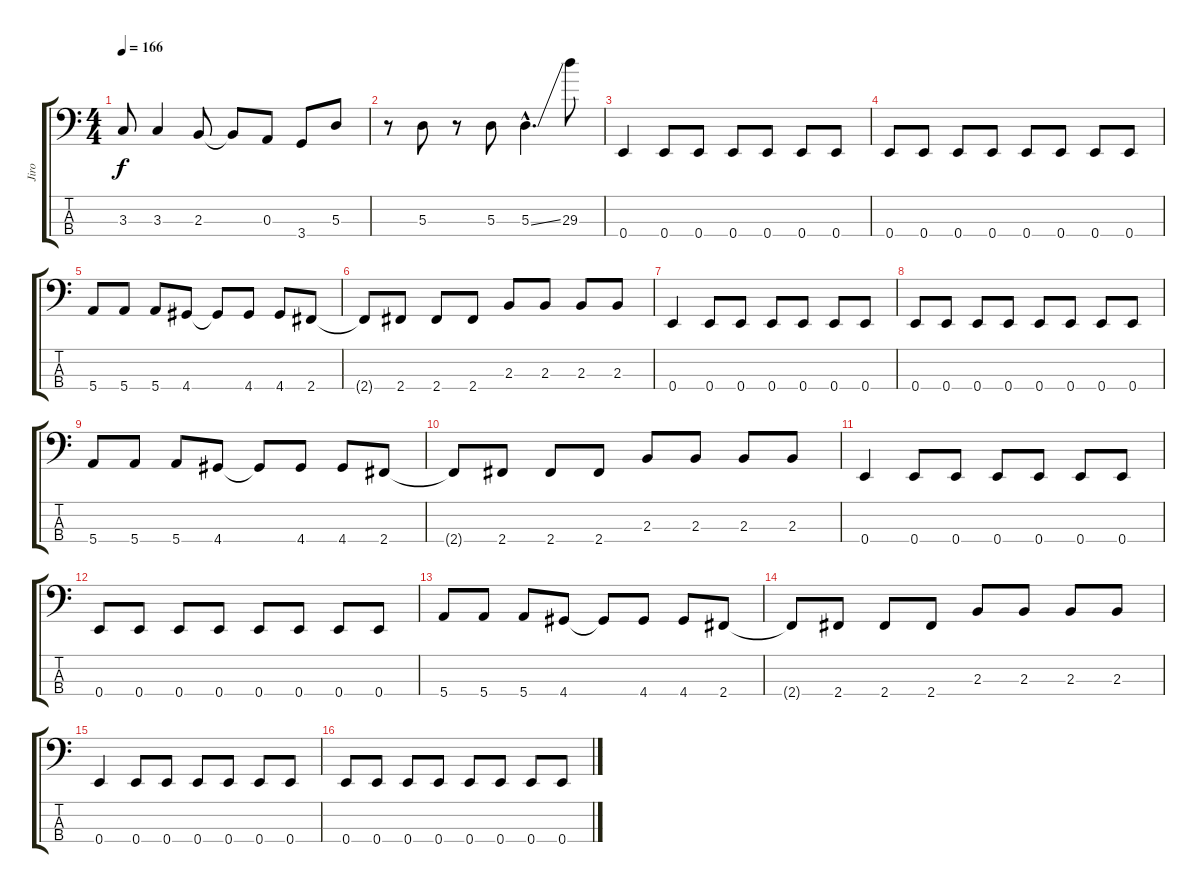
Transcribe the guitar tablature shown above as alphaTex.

\track ("Jiro" "Jiro") {instrument acousticguitarnylon}
\staff {score tabs}
\tuning (G2 D2 A1 E1) {hide}
\ts (4 4)
\tempo 166
\clef f4
\ks c
3.3.8{dy f} 3.3.4 2.3.8 2.3{t}.8 0.3.8 3.4.8 5.3.8 |
r.8 5.3.8 r.8 5.3.8 5.3{ss hac}.4{d} 29.3.8 |
0.4.4 0.4.8 0.4.8 0.4.8 0.4.8 0.4.8 0.4.8 |
0.4.8 0.4.8 0.4.8 0.4.8 0.4.8 0.4.8 0.4.8 0.4.8 |
5.4.8 5.4.8 5.4.8 4.4.8 4.4{t}.8 4.4.8 4.4.8 2.4.8 |
2.4{t}.8 2.4.8 2.4.8 2.4.8 2.3.8 2.3.8 2.3.8 2.3.8 |
0.4.4 0.4.8 0.4.8 0.4.8 0.4.8 0.4.8 0.4.8 |
0.4.8 0.4.8 0.4.8 0.4.8 0.4.8 0.4.8 0.4.8 0.4.8 |
5.4.8 5.4.8 5.4.8 4.4.8 4.4{t}.8 4.4.8 4.4.8 2.4.8 |
2.4{t}.8 2.4.8 2.4.8 2.4.8 2.3.8 2.3.8 2.3.8 2.3.8 |
0.4.4 0.4.8 0.4.8 0.4.8 0.4.8 0.4.8 0.4.8 |
0.4.8 0.4.8 0.4.8 0.4.8 0.4.8 0.4.8 0.4.8 0.4.8 |
5.4.8 5.4.8 5.4.8 4.4.8 4.4{t}.8 4.4.8 4.4.8 2.4.8 |
2.4{t}.8 2.4.8 2.4.8 2.4.8 2.3.8 2.3.8 2.3.8 2.3.8 |
0.4.4 0.4.8 0.4.8 0.4.8 0.4.8 0.4.8 0.4.8 |
0.4.8 0.4.8 0.4.8 0.4.8 0.4.8 0.4.8 0.4.8 0.4.8
